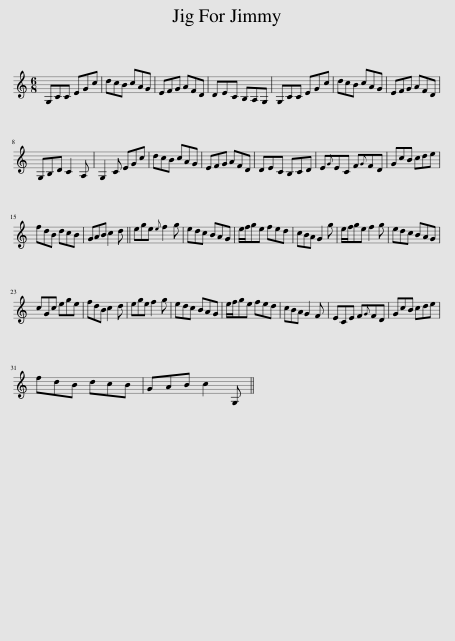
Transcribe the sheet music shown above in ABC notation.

X:1
L:1/8
M:6/8
I:linebreak $
K:C
V:1 treble
V:1
 G,CC EGc | dcB cAG | EFG AFD | DEC B,A,G, | G,CC EGc | %5
 dcB cAG | EFG AFD |$ G,B,D C2 A, | G,2 C EGc | dcB cAG | %10
 EFG AFD | DEC B,CD | E{G}EC F{G}FD | GcB cde |$ fdB dcB | %15
 GAB c2 d || ege{e} f2 g | edc BAG | e/f/ge fed | cBA G2 g | %20
 e/f/ge f2 g | edc BAG |$ cGc ege | fdB c2 d | ege f2 g | %25
 edc BAG | e/f/ge fed | cBA G2 F | ECE F{G}FD | GcB cde |$ %30
 fdB dcB | GAB c2 G, || %32
